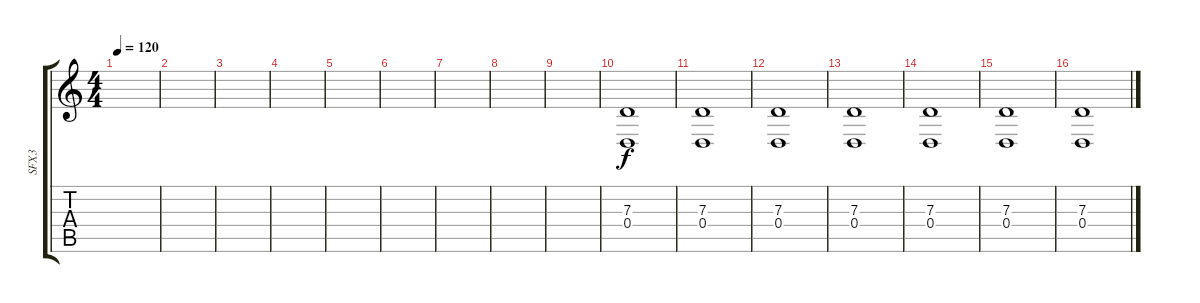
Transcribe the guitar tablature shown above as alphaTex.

\track ("SFX3" "SFX3") {instrument tubularbells}
\staff {score tabs}
\tuning (E4 B3 G3 D3 A2 E2) {hide}
\ts (4 4)
\tempo 120
\clef g2
\ks c
|
|
|
|
|
|
|
|
|
(7.3 0.4).1 |
(7.3 0.4).1 |
(7.3 0.4).1 |
(7.3 0.4).1 |
(7.3 0.4).1 |
(7.3 0.4).1 |
(7.3 0.4).1
